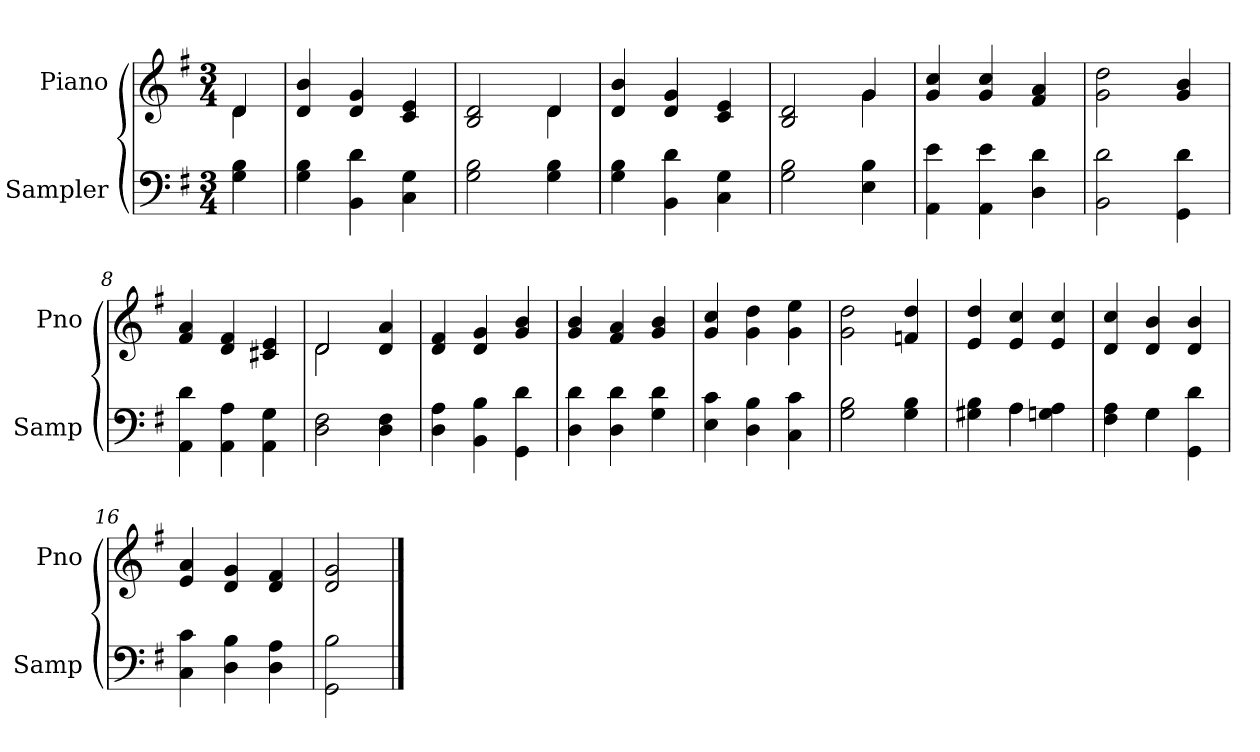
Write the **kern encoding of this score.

**kern	**kern
*part2	*part1
*staff2	*staff1
*I"Sampler	*I"Piano
*I'Samp	*I'Pno
*clefF4	*clefG2
*k[f#]	*k[f#]
*G:	*G:
*M3/4	*M3/4
=1	=1
*	*^
4G 4B	4d/	4d
*	*v	*v
=2	=2
4G 4B	4d 4b
4BB 4d	4d 4g
4C 4G	4c 4e
=3	=3
*	*^
2G 2B	2B 2d	2ryy
4G 4B	4d/	4d
*	*v	*v
=4	=4
4G 4B	4d 4b
4BB 4d	4d 4g
4C 4G	4c 4e
=5	=5
*	*^
2G 2B	2B 2d	2ryy
4E 4B	4g/	4g
*	*v	*v
=6	=6
4AA 4e	4g 4cc
4AA 4e	4g 4cc
4D 4d	4f# 4a
=7	=7
2BB 2d	2g 2dd
4GG 4d	4g 4b
=8	=8
4AA 4d	4f# 4a
4AA 4A	4d 4f#
4AA 4G	4c#X 4e
=9	=9
*	*^
2D 2F#	2d/	2d
4D 4F#	4d 4a	4ryy
*	*v	*v
=10	=10
4D 4A	4d 4f#
4BB 4B	4d 4g
4GG 4d	4g 4b
=11	=11
4D 4d	4g 4b
4D 4d	4f# 4a
4G 4d	4g 4b
=12	=12
4E 4c	4g 4cc
4D 4B	4g 4dd
4C 4c	4g 4ee
=13	=13
2G 2B	2g 2dd
4G 4B	4fn 4dd
=14	=14
*^	*
4G#X 4B	4ryy	4e 4dd
4A\	4A	4e 4cc
4Gn 4A	4ryy	4e 4cc
=15	=15	=15
4F# 4A	4ryy	4d 4cc
4G\	4G	4d 4b
4GG 4d	4ryy	4d 4b
*v	*v	*
=16	=16
4C 4c	4e 4a
4D 4B	4d 4g
4D 4A	4d 4f#
=17	=17
2GG 2B	2d 2g
==	==
*-	*-
